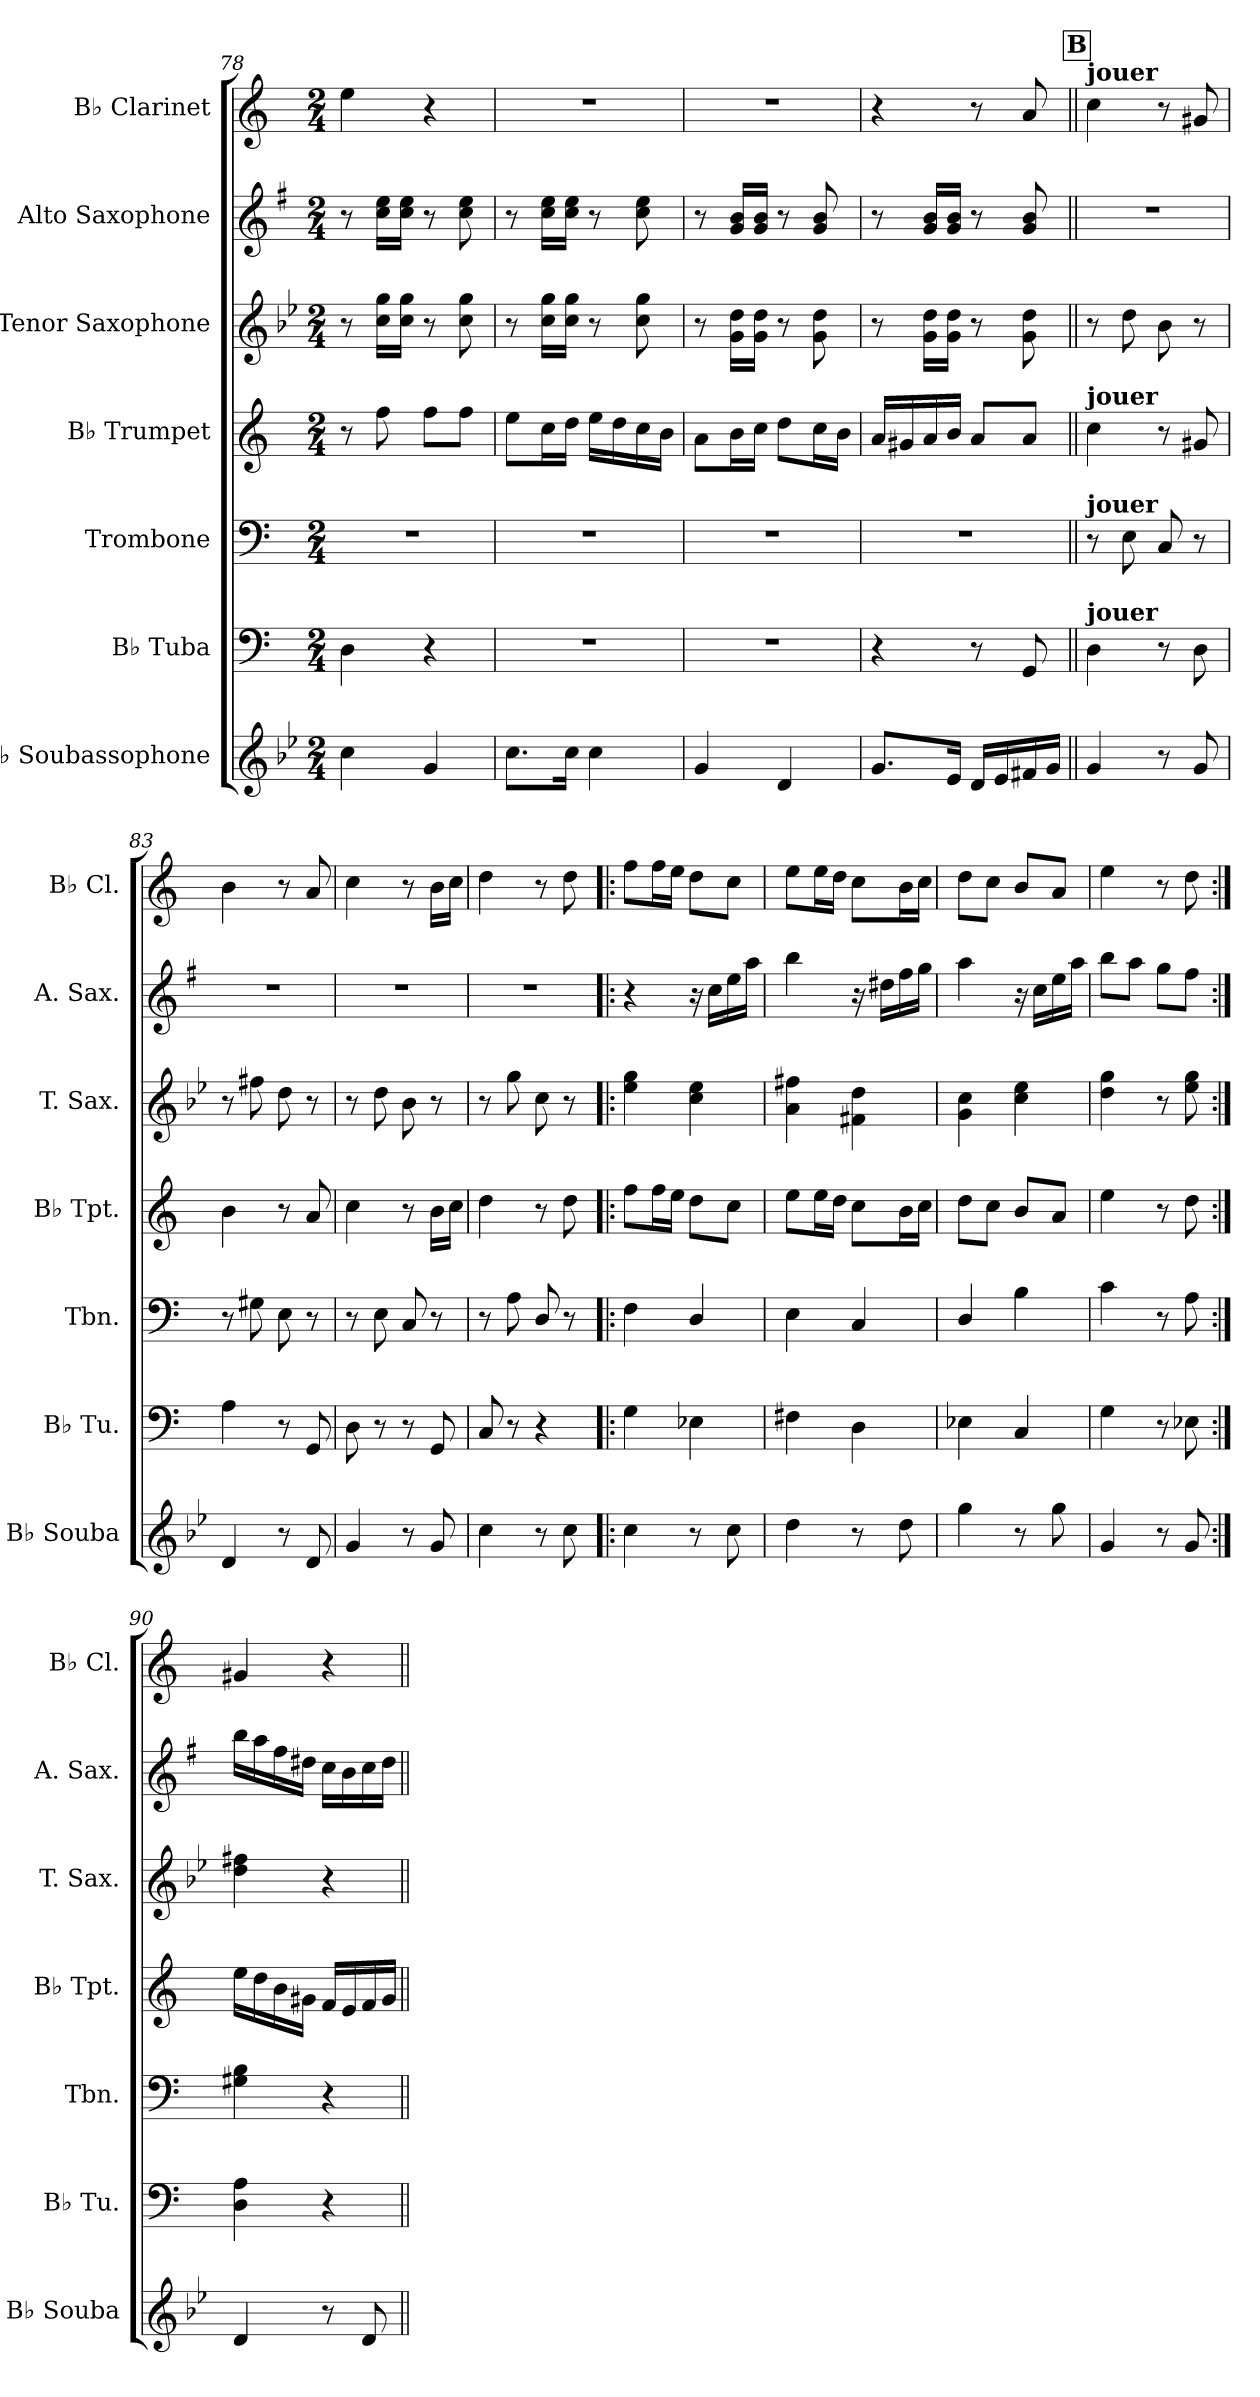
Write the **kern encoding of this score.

**kern	**kern	**kern	**kern	**kern	**kern	**kern
*part7	*part6	*part5	*part4	*part3	*part2	*part1
*staff7	*staff6	*staff5	*staff4	*staff3	*staff2	*staff1
*I"B♭ Soubassophone	*I"B♭ Tuba	*I"Trombone	*I"B♭ Trumpet	*I"Tenor Saxophone	*I"Alto Saxophone	*I"B♭ Clarinet
*I'B♭ Souba	*I'B♭ Tu.	*I'Tbn.	*I'B♭ Tpt.	*I'T. Sax.	*I'A. Sax.	*I'B♭ Cl.
*clefG2	*clefF4	*clefF4	*clefG2	*clefG2	*clefG2	*clefG2
*ITrd15c26	*ITrd1c2	*ITrd1c2	*ITrd1c2	*ITrd8c14	*ITrd5c9	*ITrd1c2
*k[b-e-]	*k[b-e-]	*k[b-e-]	*k[b-e-]	*k[b-e-]	*k[b-e-]	*k[b-e-]
*M2/4	*M2/4	*M2/4	*M2/4	*M2/4	*M2/4	*M2/4
=78	=78	=78	=78	=78	=78	=78
4C\	4C\	2r	8r	8r	8r	4dd\
.	.	.	8ee-\	16c\ 16g\LL	16e-\ 16g\LL	.
.	.	.	.	16c\ 16g\JJ	16e-\ 16g\JJ	.
4GG/	4r	.	8ee-\L	8r	8r	4r
.	.	.	8ee-\J	8c\ 8g\	8e-\ 8g\	.
=79	=79	=79	=79	=79	=79	=79
8.C\L	2r	2r	8dd\L	8r	8r	2r
.	.	.	16b-\L	16c\ 16g\LL	16e-\ 16g\LL	.
16C\Jk	.	.	16cc\JJ	16c\ 16g\JJ	16e-\ 16g\JJ	.
4C\	.	.	16dd\LL	8r	8r	.
.	.	.	16cc\	.	.	.
.	.	.	16b-\	8c\ 8g\	8e-\ 8g\	.
.	.	.	16a\JJ	.	.	.
=80	=80	=80	=80	=80	=80	=80
4GG/	2r	2r	8g\L	8r	8r	2r
.	.	.	16a\L	16G\ 16d\LL	16B-/ 16d/LL	.
.	.	.	16b-\JJ	16G\ 16d\JJ	16B-/ 16d/JJ	.
4DD/	.	.	8cc\L	8r	8r	.
.	.	.	16b-\L	8G\ 8d\	8B-/ 8d/	.
.	.	.	16a\JJ	.	.	.
=81	=81	=81	=81	=81	=81	=81
8.GG/L	4r	2r	16g/LL	8r	8r	4r
.	.	.	16f#X/	.	.	.
.	.	.	16g/	16G\ 16d\LL	16B-/ 16d/LL	.
16EE-/Jk	.	.	16a/JJ	16G\ 16d\JJ	16B-/ 16d/JJ	.
16DD/LL	8r	.	8g/L	8r	8r	8r
16EE-/	.	.	.	.	.	.
16FF#X/	8FF/	.	8g/J	8G\ 8d\	8B-/ 8d/	8g/
16GG/JJ	.	.	.	.	.	.
!!LO:PB:g=z
!!LO:REH:place=s1:a:B:fs=14:t=B
=82||	=82||	=82||	=82||	=82||	=82||	=82||
!	!	!	!	!	!	!LO:TX:a:B:t=jouer
!	!	!	!LO:TX:a:B:t=jouer	!	!	!
!	!	!LO:TX:a:B:t=jouer	!	!	!	!
!	!LO:TX:a:B:t=jouer	!	!	!	!	!
4GG/	4C\	8r	4b-\	8r	2r	4b-\
.	.	8D\	.	8d\	.	.
8r	8r	8BB-/	8r	8B-\	.	8r
8GG/	8C\	8r	8f#X/	8r	.	8f#X/
=83	=83	=83	=83	=83	=83	=83
4DD/	4G\	8r	4a\	8r	2r	4a\
.	.	8F#X\	.	8f#X\	.	.
8r	8r	8D\	8r	8d\	.	8r
8DD/	8FF/	8r	8g/	8r	.	8g/
=84	=84	=84	=84	=84	=84	=84
4GG/	8C\	8r	4b-\	8r	2r	4b-\
.	8r	8D\	.	8d\	.	.
8r	8r	8BB-/	8r	8B-\	.	8r
8GG/	8FF/	8r	16a\LL	8r	.	16a\LL
.	.	.	16b-\JJ	.	.	16b-\JJ
=85	=85	=85	=85	=85	=85	=85
4C\	8BB-/	8r	4cc\	8r	2r	4cc\
.	8r	8G\	.	8g\	.	.
8r	4r	8C/	8r	8c\	.	8r
8C\	.	8r	8cc\	8r	.	8cc\
=86!|:	=86!|:	=86!|:	=86!|:	=86!|:	=86!|:	=86!|:
4C\	4F\	4E-\	8ee-\L	4e-\ 4g\	4r	8ee-\L
.	.	.	16ee-\L	.	.	16ee-\L
.	.	.	16dd\JJ	.	.	16dd\JJ
8r	4D-X\	4C/	8cc\L	4c\ 4e-\	16r	8cc\L
.	.	.	.	.	16e-\LL	.
8C\	.	.	8b-\J	.	16g\	8b-\J
.	.	.	.	.	16cc\JJ	.
=87	=87	=87	=87	=87	=87	=87
4D\	4En\	4D\	8dd\L	4A\ 4f#X\	4dd\	8dd\L
.	.	.	16dd\L	.	.	16dd\L
.	.	.	16cc\JJ	.	.	16cc\JJ
8r	4C\	4BB-/	8b-\L	4F#X\ 4d\	16r	8b-\L
.	.	.	.	.	16f#X\LL	.
8D\	.	.	16a\L	.	16a\	16a\L
.	.	.	16b-\JJ	.	16b-\JJ	16b-\JJ
!!LO:PB:g=z
=88	=88	=88	=88	=88	=88	=88
4G\	4D-X\	4C/	8cc\L	4G\ 4c\	4cc\	8cc\L
.	.	.	8b-\J	.	.	8b-\J
8r	4BB-/	4A\	8a/L	4c\ 4e-\	16r	8a/L
.	.	.	.	.	16e-\LL	.
8G\	.	.	8g/J	.	16g\	8g/J
.	.	.	.	.	16cc\JJ	.
=89	=89	=89	=89	=89	=89	=89
4GG/	4F\	4B-\	4dd\	4d\ 4g\	8dd\L	4dd\
.	.	.	.	.	8cc\J	.
8r	8r	8r	8r	8r	8b-\L	8r
8GG/	8D-X\	8G\	8cc\	8e-\ 8g\	8a\J	8cc\
=90:|!	=90:|!	=90:|!	=90:|!	=90:|!	=90:|!	=90:|!
4DD/	4C\ 4G\	4F#X\ 4A\	16dd\LL	4d\ 4f#X\	16dd\LL	4f#X/
.	.	.	16cc\	.	16cc\	.
.	.	.	16a\	.	16a\	.
.	.	.	16f#X\JJ	.	16f#X\JJ	.
8r	4r	4r	16e-/LL	4r	16e-\LL	4r
.	.	.	16d/	.	16d\	.
8DD/	.	.	16e-/	.	16e-\	.
.	.	.	16f#/JJ	.	16f#\JJ	.
=||	=||	=||	=||	=||	=||	=||
*-	*-	*-	*-	*-	*-	*-
